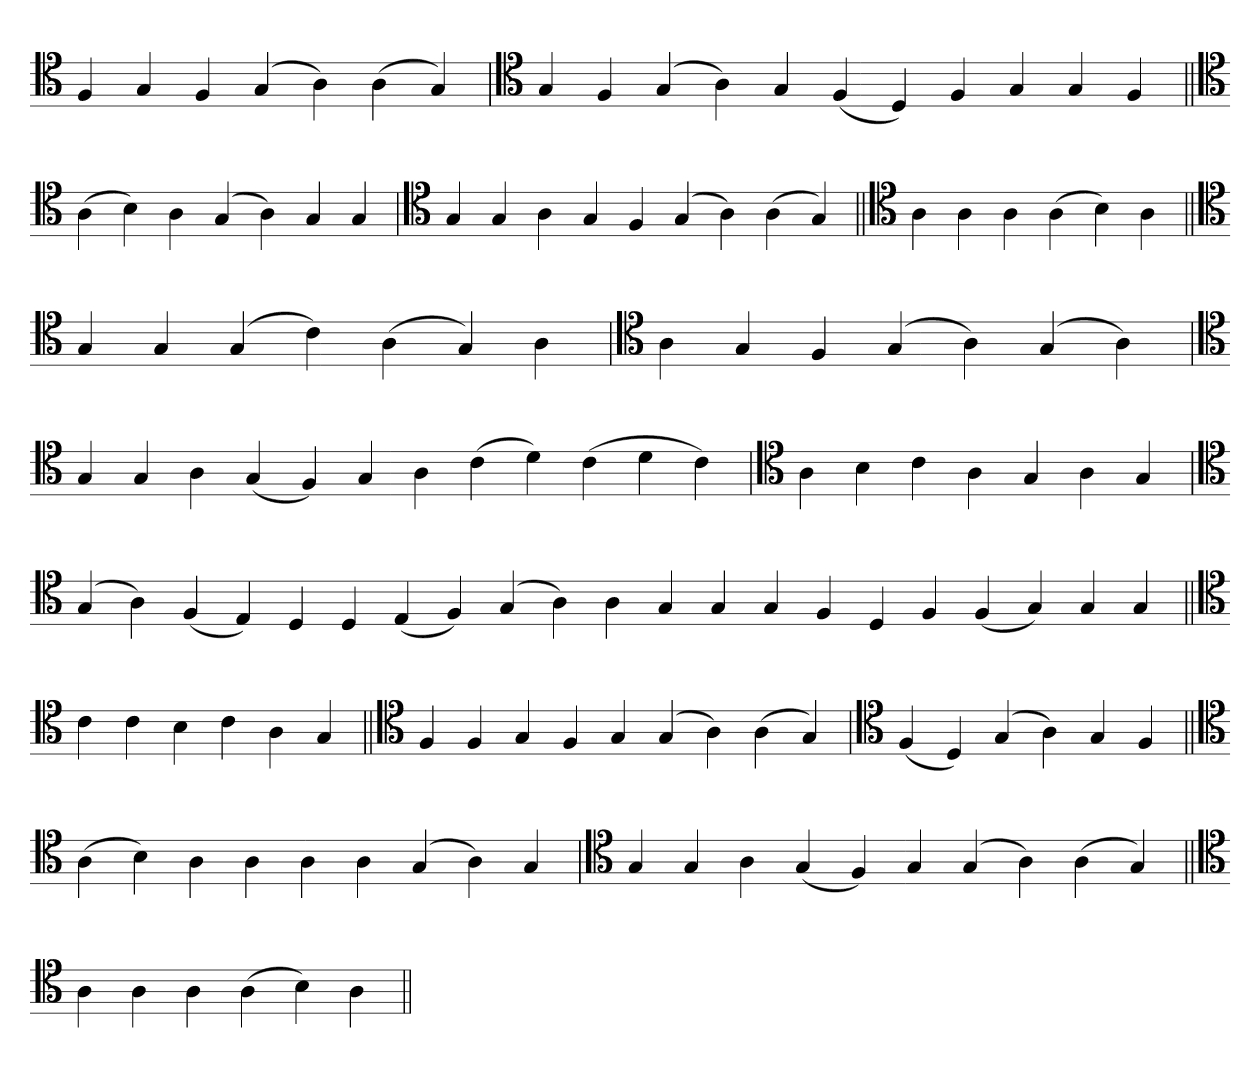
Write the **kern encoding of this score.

**kern
*part1
*staff1
*clefC4
=
4F
4G
4F
(4G
4A)
(4A
4G)
='
*clefC4
4G
4F
(4G
4A)
4G
(4F
4D)
4F
4G
4G
4F
=||
*clefC4
(4A
4B)
4A
(4G
4A)
4G
4G
=`
*clefC4
4G
4G
4A
4G
4F
(4G
4A)
(4A
4G)
=||
*clefC4
4A
4A
4A
(4A
4B)
4A
=||
*clefC4
4G
4G
(4G
4c)
(4A
4G)
4A
=`
*clefC4
4A
4G
4F
(4G
4A)
(4G
4A)
=`
*clefC4
4G
4G
4A
(4G
4F)
4G
4A
(4c
4d)
(4c
4d
4c)
='
*clefC4
4A
4B
4c
4A
4G
4A
4G
=`
*clefC4
(4G
4A)
(4F
4E)
4D
4D
(4E
4F)
(4G
4A)
4A
4G
4G
4G
4F
4D
4F
(4F
4G)
4G
4G
=||
*clefC4
4c
4c
4B
4c
4A
4G
=||
*clefC4
4F
4F
4G
4F
4G
(4G
4A)
(4A
4G)
='
*clefC4
(4F
4D)
(4G
4A)
4G
4F
=||
*clefC4
(4A
4B)
4A
4A
4A
4A
(4G
4A)
4G
=`
*clefC4
4G
4G
4A
(4G
4F)
4G
(4G
4A)
(4A
4G)
=||
*clefC4
4A
4A
4A
(4A
4B)
4A
=||
*-
